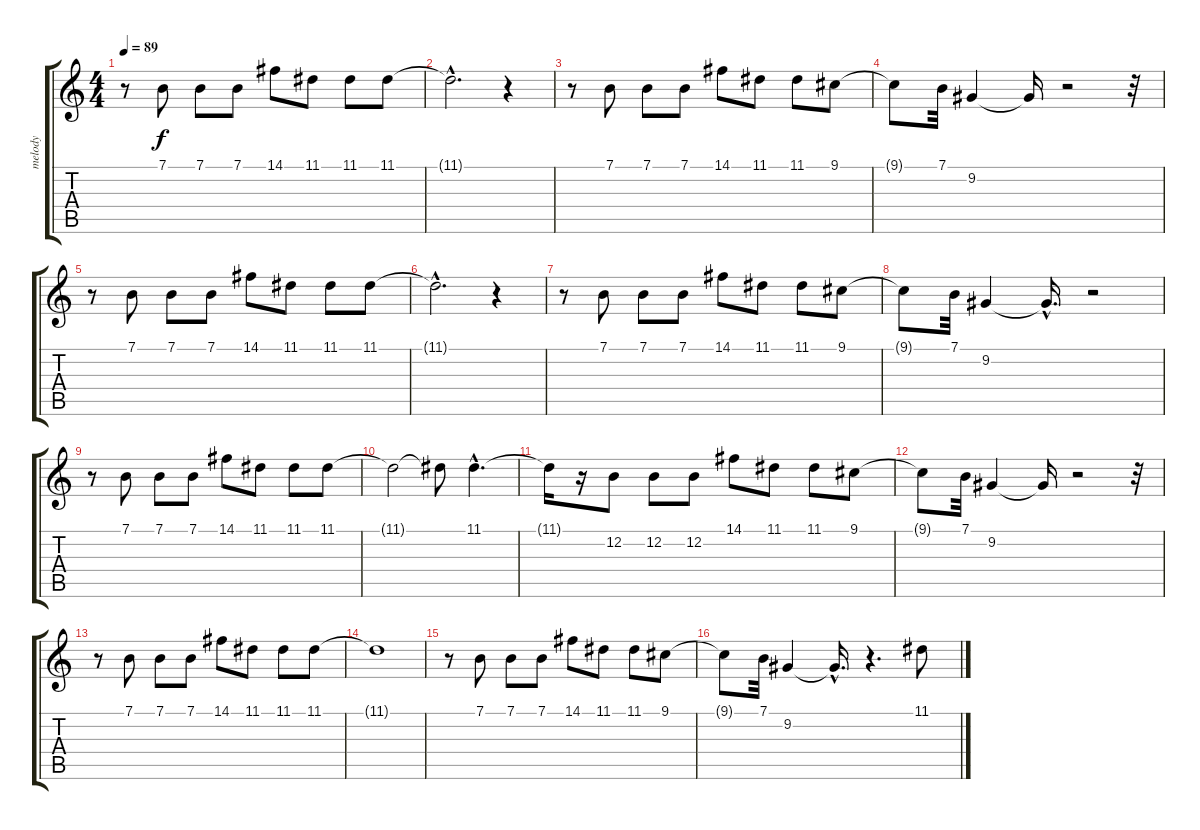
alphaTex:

\track ("melody" "melody") {instrument tenorsax}
\staff {score tabs}
\tuning (E4 B3 G3 D3 A2 E2) {hide}
\ts (4 4)
\tempo 89
\clef g2
\ks c
r.8{dy f instrument tenorsax} 7.1.8 7.1.8 7.1.8 14.1.8 11.1.8 11.1.8 11.1.8 |
11.1{hac t}.2{d} r.4 |
r.8 7.1.8 7.1.8 7.1.8 14.1.8 11.1.8 11.1.8 9.1.8 |
9.1{t}.8 7.1.32 9.2.4 9.2{t}.16 r.2 r.32 |
r.8 7.1.8 7.1.8 7.1.8 14.1.8 11.1.8 11.1.8 11.1.8 |
11.1{hac t}.2{d} r.4 |
r.8 7.1.8 7.1.8 7.1.8 14.1.8 11.1.8 11.1.8 9.1.8 |
9.1{t}.8 7.1.32 9.2.4 9.2{hac t}.16{d} r.2 |
r.8 7.1.8 7.1.8 7.1.8 14.1.8 11.1.8 11.1.8 11.1.8 |
11.1{t}.2 11.1{t}.8 11.1{hac}.4{d} |
11.1{t}.16 r.16 12.2.8 12.2.8 12.2.8 14.1.8 11.1.8 11.1.8 9.1.8 |
9.1{t}.8 7.1.32 9.2.4 9.2{t}.16 r.2 r.32 |
r.8 7.1.8 7.1.8 7.1.8 14.1.8 11.1.8 11.1.8 11.1.8 |
11.1{t}.1 |
r.8 7.1.8 7.1.8 7.1.8 14.1.8 11.1.8 11.1.8 9.1.8 |
9.1{t}.8 7.1.32 9.2.4 9.2{hac t}.16{d} r.4{d} 11.1.8
